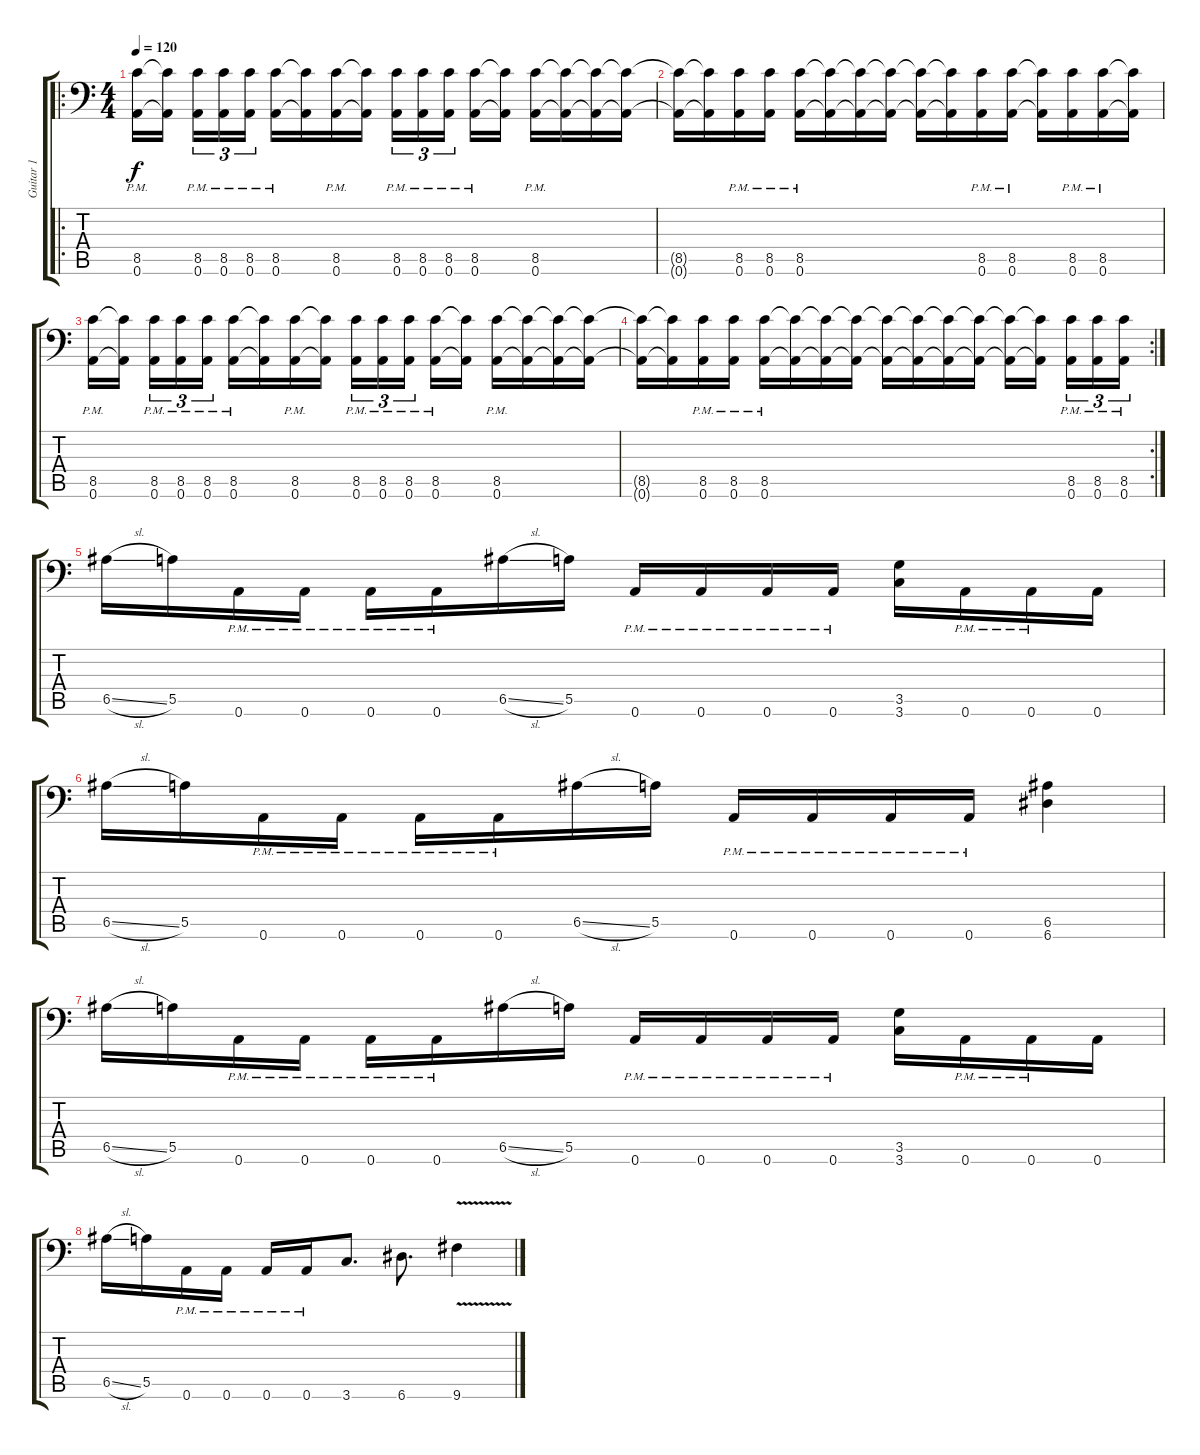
\track ("Guitar 1" "Guitar 1") {instrument distortionguitar}
\staff {score tabs}
\tuning (B3 Gb3 D3 A2 E2 A1) {hide}
\ro
\ts (4 4)
\tempo 120
\clef f4
\ks c
(8.5{pm} 0.6{pm}).16{dy f} (8.5{t} 0.6{t}).16{beam splitsecondary} (8.5{pm} 0.6{pm}).16{tu (3 2)} (8.5{pm} 0.6{pm}).16{tu (3 2)} (8.5{pm} 0.6{pm}).16{tu (3 2)} (8.5{pm} 0.6{pm}).16 (8.5{t} 0.6{t}).16 (8.5{pm} 0.6{pm}).16 (8.5{t} 0.6{t}).16 (8.5{pm} 0.6{pm}).16{tu (3 2)} (8.5{pm} 0.6{pm}).16{tu (3 2)} (8.5{pm} 0.6{pm}).16{tu (3 2) beam splitsecondary} (8.5{pm} 0.6{pm}).16 (8.5{t} 0.6{t}).16 (8.5{pm} 0.6{pm}).16 (8.5{t} 0.6{t}).16 (8.5{t} 0.6{t}).16 (8.5{t} 0.6{t}).16 |
(8.5{t} 0.6{t}).16 (8.5{t} 0.6{t}).16 (8.5{pm} 0.6{pm}).16 (8.5{pm} 0.6{pm}).16 (8.5{pm} 0.6{pm}).16 (8.5{t} 0.6{t}).16 (8.5{t} 0.6{t}).16 (8.5{t} 0.6{t}).16 (8.5{t} 0.6{t}).16 (8.5{t} 0.6{t}).16 (8.5{pm} 0.6{pm}).16 (8.5{pm} 0.6{pm}).16 (8.5{t} 0.6{t}).16 (8.5{pm} 0.6{pm}).16 (8.5{pm} 0.6{pm}).16 (8.5{t} 0.6{t}).16 |
(8.5{pm} 0.6{pm}).16 (8.5{t} 0.6{t}).16{beam splitsecondary} (8.5{pm} 0.6{pm}).16{tu (3 2)} (8.5{pm} 0.6{pm}).16{tu (3 2)} (8.5{pm} 0.6{pm}).16{tu (3 2)} (8.5{pm} 0.6{pm}).16 (8.5{t} 0.6{t}).16 (8.5{pm} 0.6{pm}).16 (8.5{t} 0.6{t}).16 (8.5{pm} 0.6{pm}).16{tu (3 2)} (8.5{pm} 0.6{pm}).16{tu (3 2)} (8.5{pm} 0.6{pm}).16{tu (3 2) beam splitsecondary} (8.5{pm} 0.6{pm}).16 (8.5{t} 0.6{t}).16 (8.5{pm} 0.6{pm}).16 (8.5{t} 0.6{t}).16 (8.5{t} 0.6{t}).16 (8.5{t} 0.6{t}).16 |
\rc 2
(8.5{t} 0.6{t}).16 (8.5{t} 0.6{t}).16 (8.5{pm} 0.6{pm}).16 (8.5{pm} 0.6{pm}).16 (8.5{pm} 0.6{pm}).16 (8.5{t} 0.6{t}).16 (8.5{t} 0.6{t}).16 (8.5{t} 0.6{t}).16 (8.5{t} 0.6{t}).16 (8.5{t} 0.6{t}).16 (8.5{t} 0.6{t}).16 (8.5{t} 0.6{t}).16 (8.5{t} 0.6{t}).16 (8.5{t} 0.6{t}).16{beam splitsecondary} (8.5{pm} 0.6{pm}).16{tu (3 2)} (8.5{pm} 0.6{pm}).16{tu (3 2)} (8.5{pm} 0.6{pm}).16{tu (3 2)} |
6.5{sl}.16 5.5.16 0.6{pm}.16 0.6{pm}.16 0.6{pm}.16 0.6{pm}.16 6.5{sl}.16 5.5.16 0.6{pm}.16 0.6{pm}.16 0.6{pm}.16 0.6{pm}.16 (3.5 3.6).16 0.6{pm}.16 0.6{pm}.16 0.6.16 |
6.5{sl}.16 5.5.16 0.6{pm}.16 0.6{pm}.16 0.6{pm}.16 0.6{pm}.16 6.5{sl}.16 5.5.16 0.6{pm}.16 0.6{pm}.16 0.6{pm}.16 0.6{pm}.16 (6.5 6.6).4 |
6.5{sl}.16 5.5.16 0.6{pm}.16 0.6{pm}.16 0.6{pm}.16 0.6{pm}.16 6.5{sl}.16 5.5.16 0.6{pm}.16 0.6{pm}.16 0.6{pm}.16 0.6{pm}.16 (3.5 3.6).16 0.6{pm}.16 0.6{pm}.16 0.6.16 |
6.5{sl}.16 5.5.16 0.6{pm}.16 0.6{pm}.16 0.6{pm}.16 0.6{pm}.16 3.6.8{d} 6.6.8{d} 9.6{v}.4
